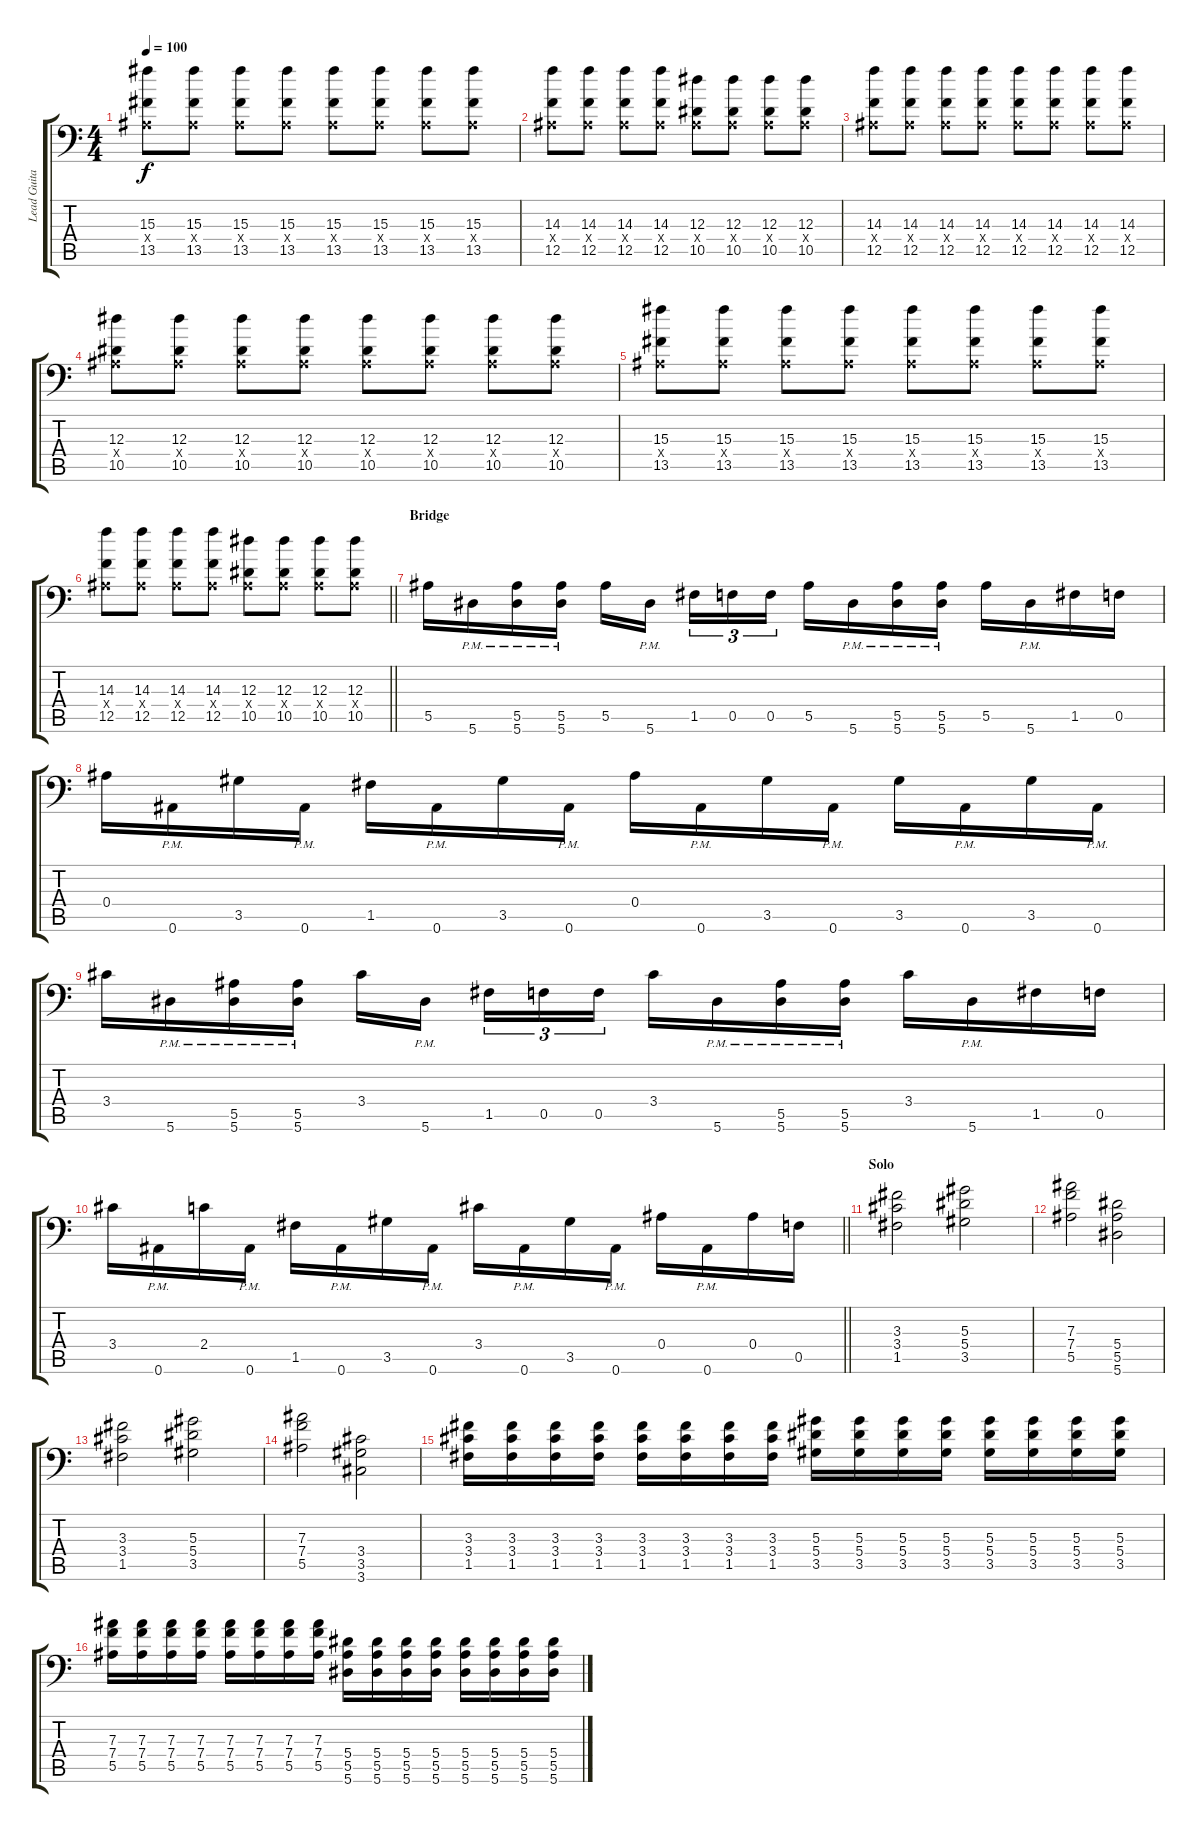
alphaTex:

\track ("Lead Guitar 2" "Lead Guita") {instrument distortionguitar}
\staff {score tabs}
\tuning (C4 G3 Eb3 Bb2 F2 Bb1) {hide}
\ts (4 4)
\tempo 100
\clef f4
\ks c
(15.3 0.4{x} 13.5).8{dy f} (15.3 0.4{x} 13.5).8 (15.3 0.4{x} 13.5).8 (15.3 0.4{x} 13.5).8 (15.3 0.4{x} 13.5).8 (15.3 0.4{x} 13.5).8 (15.3 0.4{x} 13.5).8 (15.3 0.4{x} 13.5).8 |
(14.3 0.4{x} 12.5).8 (14.3 0.4{x} 12.5).8 (14.3 0.4{x} 12.5).8 (14.3 0.4{x} 12.5).8 (12.3 0.4{x} 10.5).8 (12.3 0.4{x} 10.5).8 (12.3 0.4{x} 10.5).8 (12.3 0.4{x} 10.5).8 |
(14.3 0.4{x} 12.5).8 (14.3 0.4{x} 12.5).8 (14.3 0.4{x} 12.5).8 (14.3 0.4{x} 12.5).8 (14.3 0.4{x} 12.5).8 (14.3 0.4{x} 12.5).8 (14.3 0.4{x} 12.5).8 (14.3 0.4{x} 12.5).8 |
(12.3 0.4{x} 10.5).8 (12.3 0.4{x} 10.5).8 (12.3 0.4{x} 10.5).8 (12.3 0.4{x} 10.5).8 (12.3 0.4{x} 10.5).8 (12.3 0.4{x} 10.5).8 (12.3 0.4{x} 10.5).8 (12.3 0.4{x} 10.5).8 |
(15.3 0.4{x} 13.5).8 (15.3 0.4{x} 13.5).8 (15.3 0.4{x} 13.5).8 (15.3 0.4{x} 13.5).8 (15.3 0.4{x} 13.5).8 (15.3 0.4{x} 13.5).8 (15.3 0.4{x} 13.5).8 (15.3 0.4{x} 13.5).8 |
\barLineRight lightlight
(14.3 0.4{x} 12.5).8 (14.3 0.4{x} 12.5).8 (14.3 0.4{x} 12.5).8 (14.3 0.4{x} 12.5).8 (12.3 0.4{x} 10.5).8 (12.3 0.4{x} 10.5).8 (12.3 0.4{x} 10.5).8 (12.3 0.4{x} 10.5).8 |
\section ("" "Bridge")
5.5.16{volume 16 balance 16 instrument distortionguitar} 5.6{pm}.16 (5.5{pm} 5.6{pm}).16 (5.5{pm} 5.6{pm}).16 5.5.16 5.6{pm}.16{beam splitsecondary} 1.5.16{tu (3 2)} 0.5.16{tu (3 2)} 0.5.16{tu (3 2)} 5.5.16 5.6{pm}.16 (5.5{pm} 5.6{pm}).16 (5.5{pm} 5.6{pm}).16 5.5.16 5.6{pm}.16 1.5.16 0.5.16 |
0.4.16 0.6{pm}.16 3.5.16 0.6{pm}.16 1.5.16 0.6{pm}.16 3.5.16 0.6{pm}.16 0.4.16 0.6{pm}.16 3.5.16 0.6{pm}.16 3.5.16 0.6{pm}.16 3.5.16 0.6{pm}.16 |
3.4.16 5.6{pm}.16 (5.5 5.6{pm}).16 (5.5{pm} 5.6{pm}).16 3.4.16 5.6{pm}.16{beam splitsecondary} 1.5.16{tu (3 2)} 0.5.16{tu (3 2)} 0.5.16{tu (3 2)} 3.4.16 5.6{pm}.16 (5.5{pm} 5.6{pm}).16 (5.5{pm} 5.6{pm}).16 3.4.16 5.6{pm}.16 1.5.16 0.5.16 |
\barLineRight lightlight
3.4.16 0.6{pm}.16 2.4.16 0.6{pm}.16 1.5.16 0.6{pm}.16 3.5.16 0.6{pm}.16 3.4.16 0.6{pm}.16 3.5.16 0.6{pm}.16 0.4.16 0.6{pm}.16 0.4.16 0.5.16 |
\section ("" "Solo")
(3.3 3.4 1.5).2{volume 14 balance 8 instrument distortionguitar} (5.3 5.4 3.5).2 |
(7.3 7.4 5.5).2 (5.4 5.5 5.6).2 |
(3.3 3.4 1.5).2 (5.3 5.4 3.5).2 |
(7.3 7.4 5.5).2 (3.4 3.5 3.6).2 |
(3.3 3.4 1.5).16 (3.3 3.4 1.5).16 (3.3 3.4 1.5).16 (3.3 3.4 1.5).16 (3.3 3.4 1.5).16 (3.3 3.4 1.5).16 (3.3 3.4 1.5).16 (3.3 3.4 1.5).16 (5.3 5.4 3.5).16 (5.3 5.4 3.5).16 (5.3 5.4 3.5).16 (5.3 5.4 3.5).16 (5.3 5.4 3.5).16 (5.3 5.4 3.5).16 (5.3 5.4 3.5).16 (5.3 5.4 3.5).16 |
(7.3 7.4 5.5).16 (7.3 7.4 5.5).16 (7.3 7.4 5.5).16 (7.3 7.4 5.5).16 (7.3 7.4 5.5).16 (7.3 7.4 5.5).16 (7.3 7.4 5.5).16 (7.3 7.4 5.5).16 (5.4 5.5 5.6).16 (5.4 5.5 5.6).16 (5.4 5.5 5.6).16 (5.4 5.5 5.6).16 (5.4 5.5 5.6).16 (5.4 5.5 5.6).16 (5.4 5.5 5.6).16 (5.4 5.5 5.6).16
